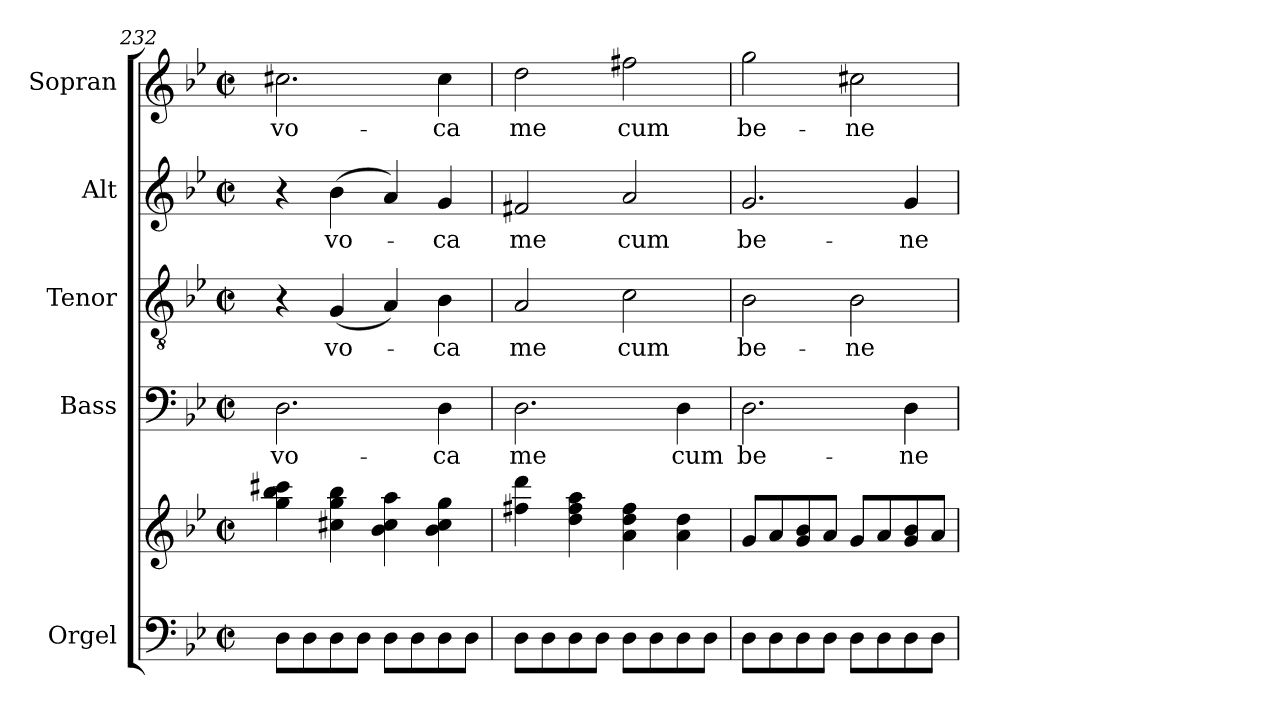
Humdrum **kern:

**kern	**kern	**kern	**text	**kern	**text	**kern	**text	**kern	**text
*part5	*part5	*part4	*part4	*part3	*part3	*part2	*part2	*part1	*part1
*staff6	*staff5	*staff4	*staff4	*staff3	*staff3	*staff2	*staff2	*staff1	*staff1
*I"Orgel	*	*I"Bass	*	*I"Tenor	*	*I"Alt	*	*I"Sopran	*
*I'Org.	*	*I'B.	*	*I'T.	*	*I'A.	*	*I'S.	*
*clefF4	*clefG2	*clefF4	*	*clefGv2	*	*clefG2	*	*clefG2	*
*k[b-e-]	*k[b-e-]	*k[b-e-]	*	*k[b-e-]	*	*k[b-e-]	*	*k[b-e-]	*
*B-:	*B-:	*B-:	*	*B-:	*	*B-:	*	*B-:	*
*M2/2	*M2/2	*M2/2	*	*M2/2	*	*M2/2	*	*M2/2	*
*met(c|)	*met(c|)	*met(c|)	*	*met(c|)	*	*met(c|)	*	*met(c|)	*
=232	=232	=232	=232	=232	=232	=232	=232	=232	=232
!	!	!	!LO:LY:b	!	!	!	!	!	!LO:LY:b
8D\L	4gg\ 4bb-\ 4ccc#X\	2.D\	vo-	4r	.	4r	.	2.cc#X\	vo-
8D\	.	.	.	.	.	.	.	.	.
!	!	!	!	!	!LO:LY:b	!	!LO:LY:b	!	!
8D\	4cc#X\ 4gg\ 4bb-\	.	.	(<4G/	vo-	(>4b-\	vo-	.	.
8D\J	.	.	.	.	.	.	.	.	.
8D\L	4b-\ 4cc#\ 4aa\	.	.	4A/)	.	4a/)	.	.	.
8D\	.	.	.	.	.	.	.	.	.
!	!	!	!LO:LY:b	!	!LO:LY:b	!	!LO:LY:b	!	!LO:LY:b
8D\	4b-\ 4cc#\ 4gg\	4D\	-ca	4B-\	-ca	4g/	-ca	4cc#\	-ca
8D\J	.	.	.	.	.	.	.	.	.
=233	=233	=233	=233	=233	=233	=233	=233	=233	=233
!	!	!	!LO:LY:b	!	!LO:LY:b	!	!LO:LY:b	!	!LO:LY:b
8D\L	4ff#X\ 4ddd\	2.D\	me	2A/	me	2f#X/	me	2dd\	me
8D\	.	.	.	.	.	.	.	.	.
8D\	4dd\ 4ff#\ 4aa\	.	.	.	.	.	.	.	.
8D\J	.	.	.	.	.	.	.	.	.
!	!	!	!	!	!LO:LY:b	!	!LO:LY:b	!	!LO:LY:b
8D\L	4a\ 4dd\ 4ff#\	.	.	2c\	cum	2a/	cum	2ff#X\	cum
8D\	.	.	.	.	.	.	.	.	.
!	!	!	!LO:LY:b	!	!	!	!	!	!
8D\	4a\ 4dd\	4D\	cum	.	.	.	.	.	.
8D\J	.	.	.	.	.	.	.	.	.
=234	=234	=234	=234	=234	=234	=234	=234	=234	=234
!	!	!	!LO:LY:b	!	!LO:LY:b	!	!LO:LY:b	!	!LO:LY:b
8D\L	8g/L	2.D\	be-	2B-\	be-	2.g/	be-	2gg\	be-
8D\	8a/	.	.	.	.	.	.	.	.
8D\	8g/ 8b-/	.	.	.	.	.	.	.	.
8D\J	8a/J	.	.	.	.	.	.	.	.
!	!	!	!	!	!LO:LY:b	!	!	!	!LO:LY:b
8D\L	8g/L	.	.	2B-\	-ne-	.	.	2cc#X\	-ne-
8D\	8a/	.	.	.	.	.	.	.	.
!	!	!	!LO:LY:b	!	!	!	!LO:LY:b	!	!
8D\	8g/ 8b-/	4D\	-ne-	.	.	4g/	-ne-	.	.
8D\J	8a/J	.	.	.	.	.	.	.	.
=	=	=	=	=	=	=	=	=	=
*-	*-	*-	*-	*-	*-	*-	*-	*-	*-
